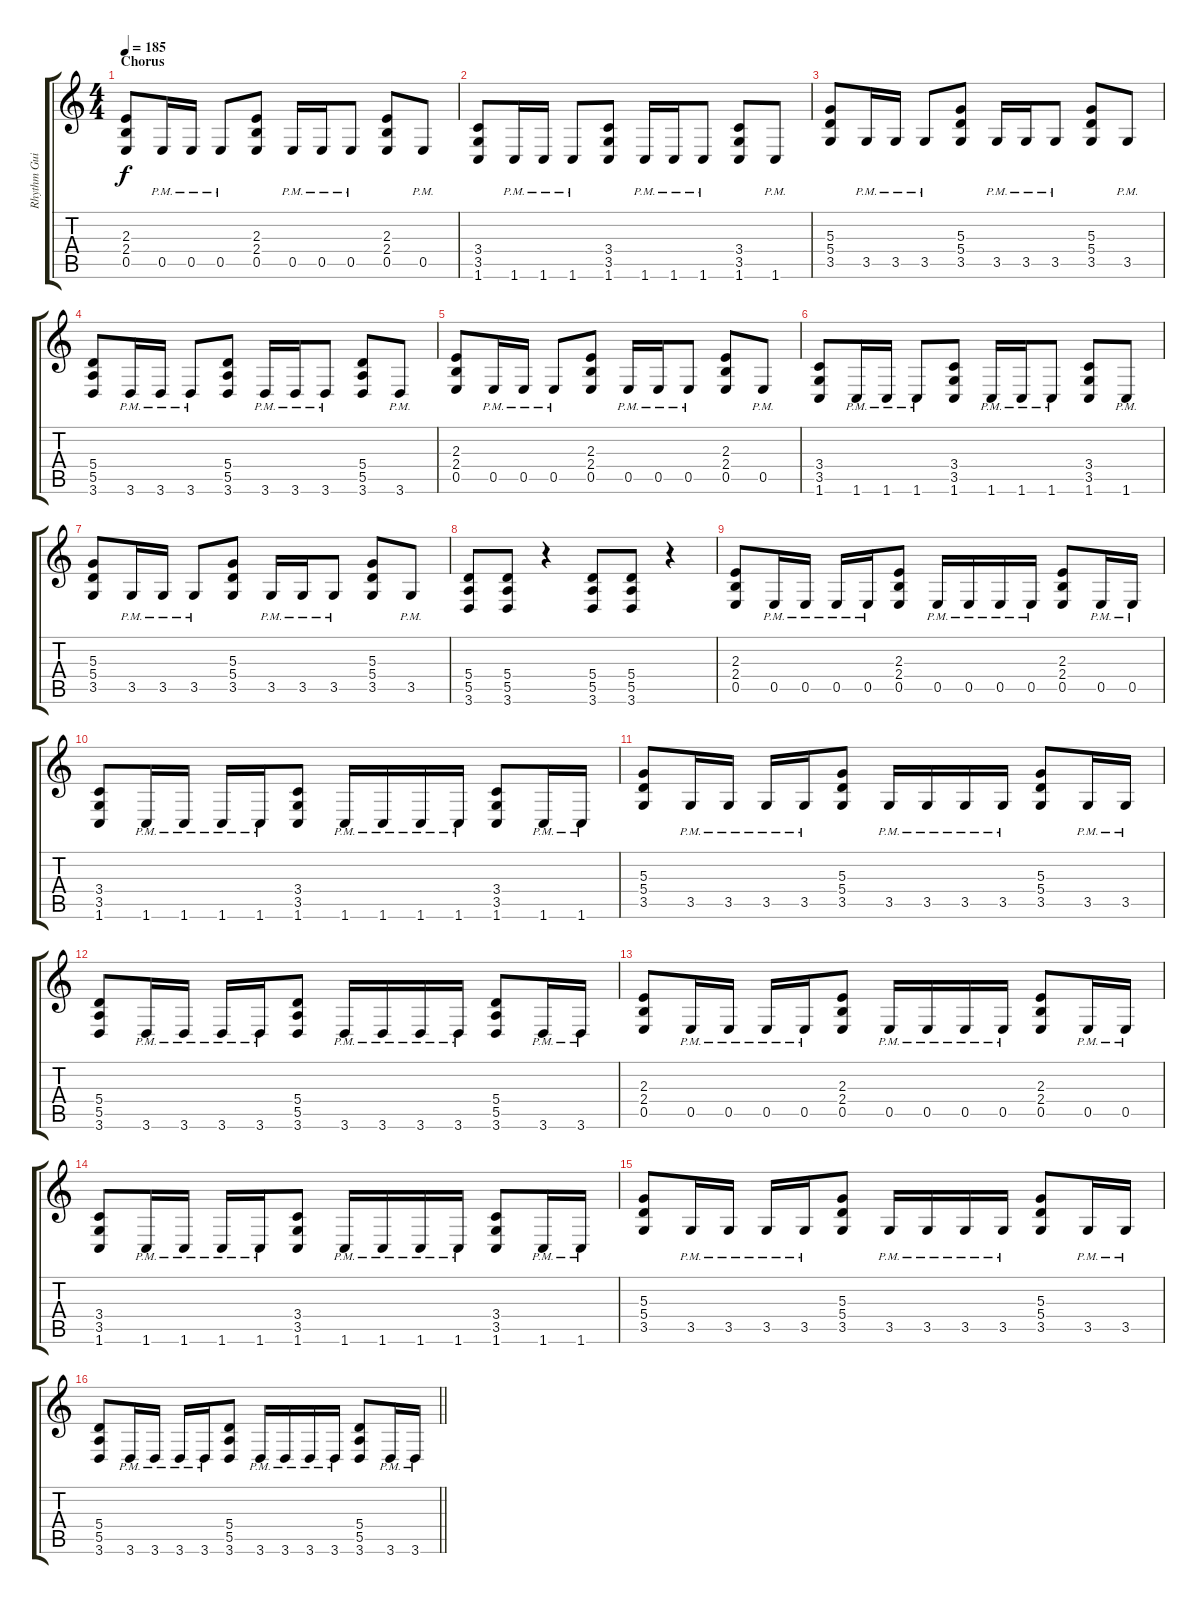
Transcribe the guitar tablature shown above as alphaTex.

\track ("Rhythm Guitar" "Rhythm Gui") {instrument distortionguitar}
\staff {score tabs}
\tuning (B3 Gb3 D3 A2 E2 B1) {hide}
\ts (4 4)
\section ("" "Chorus")
\tempo 185
\clef g2
\ks c
(2.3 2.4 0.5).8{dy f} 0.5{pm}.16 0.5{pm}.16 0.5{pm}.8 (2.3 2.4 0.5).8 0.5{pm}.16 0.5{pm}.16 0.5{pm}.8 (2.3 2.4 0.5).8 0.5{pm}.8 |
(3.4 3.5 1.6).8 1.6{pm}.16 1.6{pm}.16 1.6{pm}.8 (3.4 3.5 1.6).8 1.6{pm}.16 1.6{pm}.16 1.6{pm}.8 (3.4 3.5 1.6).8 1.6{pm}.8 |
(5.3 5.4 3.5).8 3.5{pm}.16 3.5{pm}.16 3.5{pm}.8 (5.3 5.4 3.5).8 3.5{pm}.16 3.5{pm}.16 3.5{pm}.8 (5.3 5.4 3.5).8 3.5{pm}.8 |
(5.4 5.5 3.6).8 3.6{pm}.16 3.6{pm}.16 3.6{pm}.8 (5.4 5.5 3.6).8 3.6{pm}.16 3.6{pm}.16 3.6{pm}.8 (5.4 5.5 3.6).8 3.6{pm}.8 |
(2.3 2.4 0.5).8 0.5{pm}.16 0.5{pm}.16 0.5{pm}.8 (2.3 2.4 0.5).8 0.5{pm}.16 0.5{pm}.16 0.5{pm}.8 (2.3 2.4 0.5).8 0.5{pm}.8 |
(3.4 3.5 1.6).8 1.6{pm}.16 1.6{pm}.16 1.6{pm}.8 (3.4 3.5 1.6).8 1.6{pm}.16 1.6{pm}.16 1.6{pm}.8 (3.4 3.5 1.6).8 1.6{pm}.8 |
(5.3 5.4 3.5).8 3.5{pm}.16 3.5{pm}.16 3.5{pm}.8 (5.3 5.4 3.5).8 3.5{pm}.16 3.5{pm}.16 3.5{pm}.8 (5.3 5.4 3.5).8 3.5{pm}.8 |
(5.4 5.5 3.6).8 (5.4 5.5 3.6).8 r.4 (5.4 5.5 3.6).8 (5.4 5.5 3.6).8 r.4 |
(2.3 2.4 0.5).8 0.5{pm}.16 0.5{pm}.16 0.5{pm}.16 0.5{pm}.16 (2.3 2.4 0.5).8 0.5{pm}.16 0.5{pm}.16 0.5{pm}.16 0.5{pm}.16 (2.3 2.4 0.5).8 0.5{pm}.16 0.5{pm}.16 |
(3.4 3.5 1.6).8 1.6{pm}.16 1.6{pm}.16 1.6{pm}.16 1.6{pm}.16 (3.4 3.5 1.6).8 1.6{pm}.16 1.6{pm}.16 1.6{pm}.16 1.6{pm}.16 (3.4 3.5 1.6).8 1.6{pm}.16 1.6{pm}.16 |
(5.3 5.4 3.5).8 3.5{pm}.16 3.5{pm}.16 3.5{pm}.16 3.5{pm}.16 (5.3 5.4 3.5).8 3.5{pm}.16 3.5{pm}.16 3.5{pm}.16 3.5{pm}.16 (5.3 5.4 3.5).8 3.5{pm}.16 3.5{pm}.16 |
(5.4 5.5 3.6).8 3.6{pm}.16 3.6{pm}.16 3.6{pm}.16 3.6{pm}.16 (5.4 5.5 3.6).8 3.6{pm}.16 3.6{pm}.16 3.6{pm}.16 3.6{pm}.16 (5.4 5.5 3.6).8 3.6{pm}.16 3.6{pm}.16 |
(2.3 2.4 0.5).8 0.5{pm}.16 0.5{pm}.16 0.5{pm}.16 0.5{pm}.16 (2.3 2.4 0.5).8 0.5{pm}.16 0.5{pm}.16 0.5{pm}.16 0.5{pm}.16 (2.3 2.4 0.5).8 0.5{pm}.16 0.5{pm}.16 |
(3.4 3.5 1.6).8 1.6{pm}.16 1.6{pm}.16 1.6{pm}.16 1.6{pm}.16 (3.4 3.5 1.6).8 1.6{pm}.16 1.6{pm}.16 1.6{pm}.16 1.6{pm}.16 (3.4 3.5 1.6).8 1.6{pm}.16 1.6{pm}.16 |
(5.3 5.4 3.5).8 3.5{pm}.16 3.5{pm}.16 3.5{pm}.16 3.5{pm}.16 (5.3 5.4 3.5).8 3.5{pm}.16 3.5{pm}.16 3.5{pm}.16 3.5{pm}.16 (5.3 5.4 3.5).8 3.5{pm}.16 3.5{pm}.16 |
\barLineRight lightlight
(5.4 5.5 3.6).8 3.6{pm}.16 3.6{pm}.16 3.6{pm}.16 3.6{pm}.16 (5.4 5.5 3.6).8 3.6{pm}.16 3.6{pm}.16 3.6{pm}.16 3.6{pm}.16 (5.4 5.5 3.6).8 3.6{pm}.16 3.6{pm}.16
